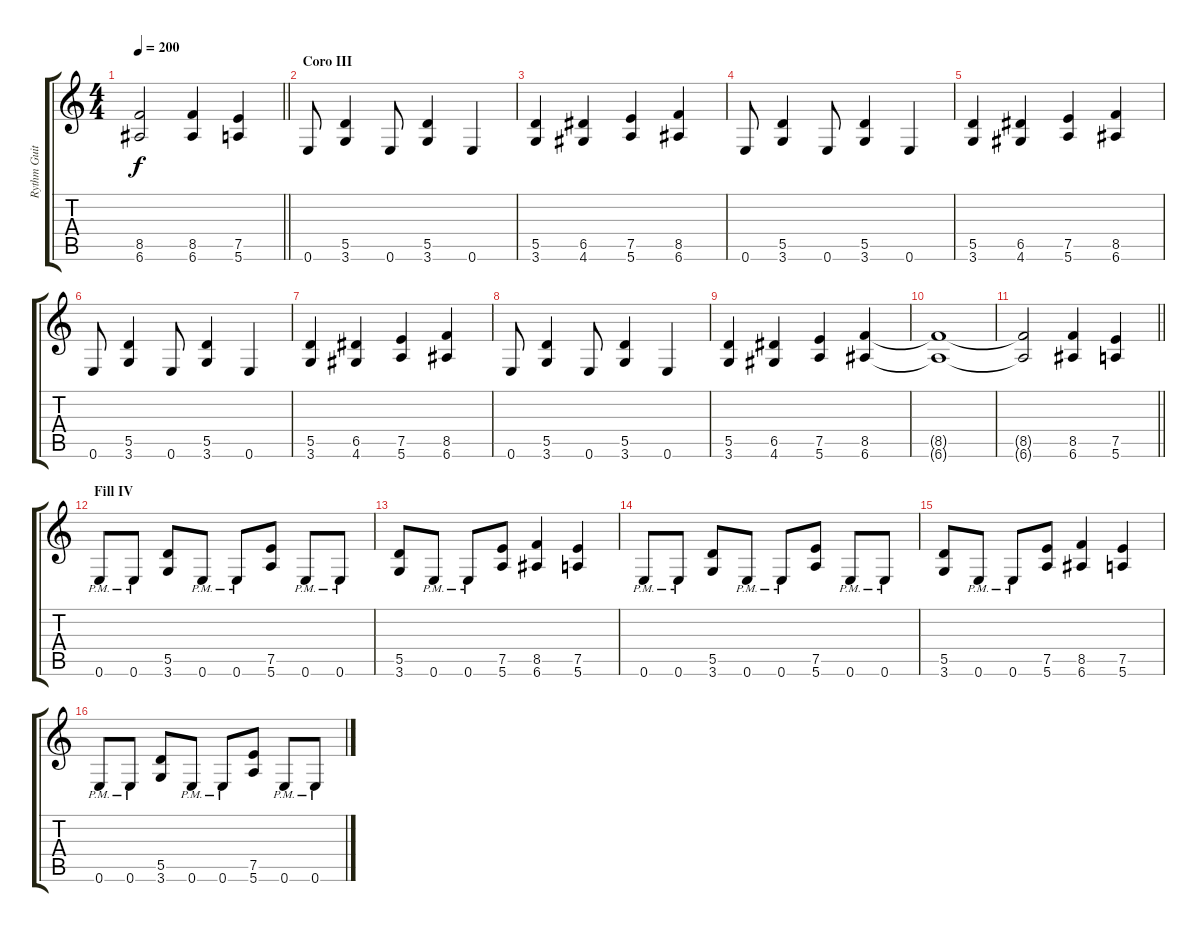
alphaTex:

\track ("Rythm Guitar" "Rythm Guit") {instrument distortionguitar}
\staff {score tabs}
\tuning (E4 B3 G3 D3 A2 E2) {hide}
\ts (4 4)
\tempo 200
\clef g2
\barLineRight lightlight
\ks c
(8.5{t} 6.6{t}).2{dy f} (8.5 6.6).4 (7.5 5.6).4 |
\section ("" "Coro III")
0.6.8 (5.5 3.6).4 0.6.8 (5.5 3.6).4 0.6.4 |
(5.5 3.6).4 (6.5 4.6).4 (7.5 5.6).4 (8.5 6.6).4 |
0.6.8 (5.5 3.6).4 0.6.8 (5.5 3.6).4 0.6.4 |
(5.5 3.6).4 (6.5 4.6).4 (7.5 5.6).4 (8.5 6.6).4 |
0.6.8 (5.5 3.6).4 0.6.8 (5.5 3.6).4 0.6.4 |
(5.5 3.6).4 (6.5 4.6).4 (7.5 5.6).4 (8.5 6.6).4 |
0.6.8 (5.5 3.6).4 0.6.8 (5.5 3.6).4 0.6.4 |
(5.5 3.6).4 (6.5 4.6).4 (7.5 5.6).4 (8.5 6.6).4 |
(8.5{t} 6.6{t}).1 |
\barLineRight lightlight
(8.5{t} 6.6{t}).2 (8.5 6.6).4 (7.5 5.6).4 |
\section ("" "Fill IV")
0.6{pm}.8 0.6{pm}.8 (5.5 3.6).8 0.6{pm}.8 0.6{pm}.8 (7.5 5.6).8 0.6{pm}.8 0.6{pm}.8 |
(5.5 3.6).8 0.6{pm}.8 0.6{pm}.8 (7.5 5.6).8 (8.5 6.6).4 (7.5 5.6).4 |
0.6{pm}.8 0.6{pm}.8 (5.5 3.6).8 0.6{pm}.8 0.6{pm}.8 (7.5 5.6).8 0.6{pm}.8 0.6{pm}.8 |
(5.5 3.6).8 0.6{pm}.8 0.6{pm}.8 (7.5 5.6).8 (8.5 6.6).4 (7.5 5.6).4 |
0.6{pm}.8 0.6{pm}.8 (5.5 3.6).8 0.6{pm}.8 0.6{pm}.8 (7.5 5.6).8 0.6{pm}.8 0.6{pm}.8
